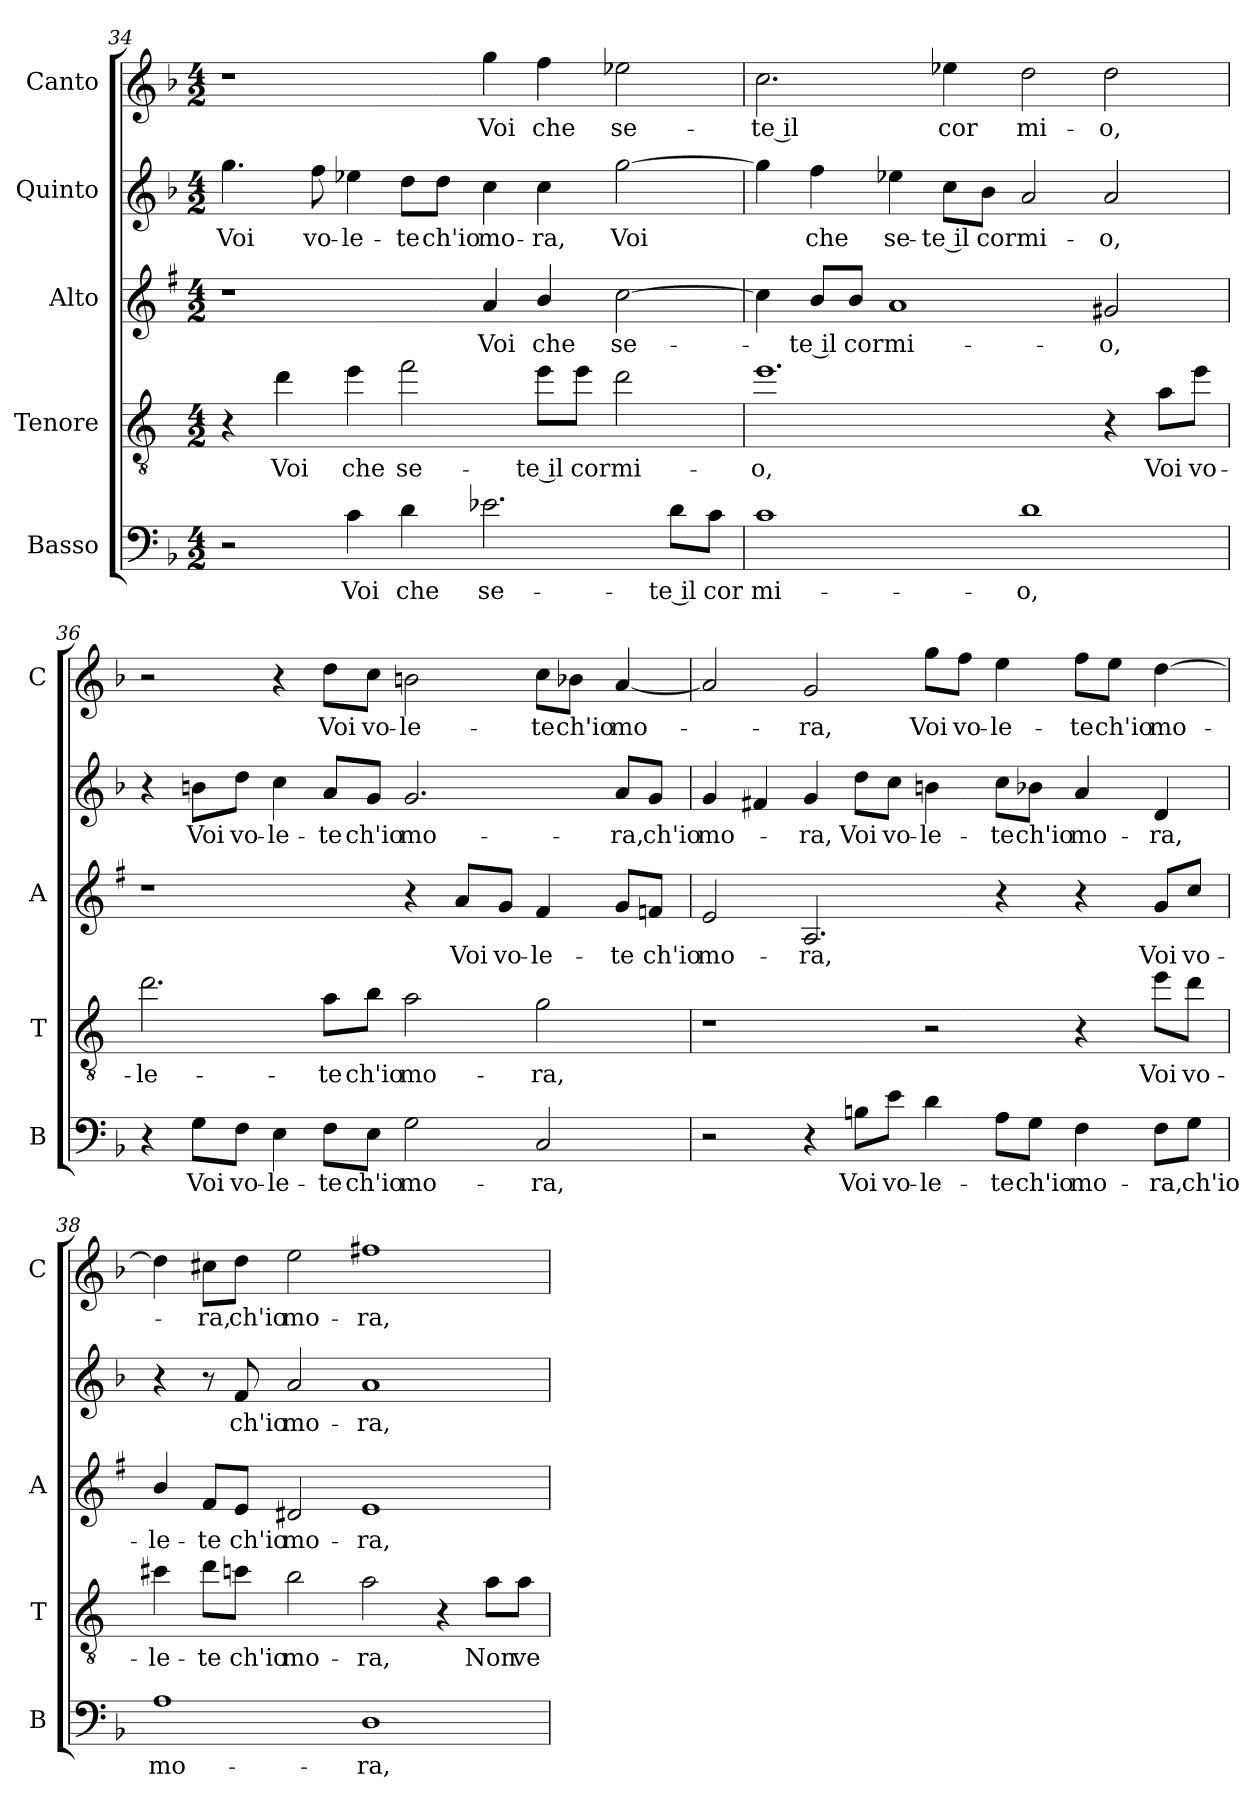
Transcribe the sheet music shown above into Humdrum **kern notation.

**kern	**text	**kern	**text	**kern	**text	**kern	**text	**kern	**text
*part5	*part5	*part4	*part4	*part3	*part3	*part2	*part2	*part1	*part1
*staff5	*staff5	*staff4	*staff4	*staff3	*staff3	*staff2	*staff2	*staff1	*staff1
*I"Basso	*	*I"Tenore	*	*I"Alto	*	*I"Quinto	*	*I"Canto	*
*I'B	*	*I'T	*	*I'A	*	*	*	*I'C	*
!!LO:PB:g=z
*clefF4	*	*clefGv2	*	*clefG2	*	*clefG2	*	*clefG2	*
*	*	*ITrd4c7	*	*ITrd1c2	*	*	*	*	*
*k[b-]	*	*k[b-]	*	*k[b-]	*	*k[b-]	*	*k[b-]	*
*F:	*	*F:	*	*F:	*	*F:	*	*F:	*
*M4/2	*	*M4/2	*	*M4/2	*	*M4/2	*	*M4/2	*
=34	=34	=34	=34	=34	=34	=34	=34	=34	=34
!	!	!	!	!	!	!	!LO:LY:b	!	!
2r	.	4r	.	1r	.	4.gg\	Voi	1r	.
!	!	!	!LO:LY:b	!	!	!	!	!	!
.	.	4g\	Voi	.	.	.	.	.	.
!	!	!	!	!	!	!	!LO:LY:b	!	!
.	.	.	.	.	.	8ff\	vo-	.	.
!	!LO:LY:b	!	!LO:LY:b	!	!	!	!LO:LY:b	!	!
4c\	Voi	4a\	che	.	.	4ee-X\	-le-	.	.
!	!LO:LY:b	!	!LO:LY:b	!	!	!	!LO:LY:b	!	!
4d\	che	2b-\	se-	.	.	8dd\L	-te	.	.
!	!	!	!	!	!	!	!LO:LY:b	!	!
.	.	.	.	.	.	8dd\J	ch'io	.	.
!	!LO:LY:b	!	!	!	!LO:LY:b	!	!LO:LY:b	!	!LO:LY:b
2.e-X\	se-	.	.	4g/	Voi	4cc\	mo-	4gg\	Voi
!	!	!	!LO:LY:b	!	!LO:LY:b	!	!LO:LY:b	!	!LO:LY:b
.	.	8a\L	-te il	4a/	che	4cc\	-ra,	4ff\	che
!	!	!	!LO:LY:b	!	!	!	!	!	!
.	.	8a\J	cor	.	.	.	.	.	.
!	!	!	!LO:LY:b	!	!LO:LY:b	!	!LO:LY:b	!	!LO:LY:b
.	.	2g\	mi-	[2b-\	se-	[2gg\	Voi	2ee-X\	se-
!	!LO:LY:b	!	!	!	!	!	!	!	!
8d\L	-te il	.	.	.	.	.	.	.	.
!	!LO:LY:b	!	!	!	!	!	!	!	!
8c\J	cor	.	.	.	.	.	.	.	.
=35	=35	=35	=35	=35	=35	=35	=35	=35	=35
!	!LO:LY:b	!	!LO:LY:b	!	!	!	!	!	!LO:LY:b
1c	mi-	1.a	-o,	4b-\]	.	4gg\]	.	2.cc\	-te il
!	!	!	!	!	!LO:LY:b	!	!LO:LY:b	!	!
.	.	.	.	8a/L	-te il	4ff\	che	.	.
!	!	!	!	!	!LO:LY:b	!	!	!	!
.	.	.	.	8a/J	cor	.	.	.	.
!	!	!	!	!	!LO:LY:b	!	!LO:LY:b	!	!
.	.	.	.	1g	mi-	4ee-X\	se-	.	.
!	!	!	!	!	!	!	!LO:LY:b	!	!LO:LY:b
.	.	.	.	.	.	8cc\L	-te il	4ee-X\	cor
!	!	!	!	!	!	!	!LO:LY:b	!	!
.	.	.	.	.	.	8b-\J	cor	.	.
!	!LO:LY:b	!	!	!	!	!	!LO:LY:b	!	!LO:LY:b
1d	-o,	.	.	.	.	2a/	mi-	2dd\	mi-
!	!	!	!	!	!LO:LY:b	!	!LO:LY:b	!	!LO:LY:b
.	.	4r	.	2f#X/	-o,	2a/	-o,	2dd\	-o,
!	!	!	!LO:LY:b	!	!	!	!	!	!
.	.	8d\L	Voi	.	.	.	.	.	.
!	!	!	!LO:LY:b	!	!	!	!	!	!
.	.	8a\J	vo-	.	.	.	.	.	.
!!LO:LB:g=z
=36	=36	=36	=36	=36	=36	=36	=36	=36	=36
!	!	!	!LO:LY:b	!	!	!	!	!	!
4r	.	2.g\	-le-	1r	.	4r	.	2r	.
!	!LO:LY:b	!	!	!	!	!	!LO:LY:b	!	!
8G\L	Voi	.	.	.	.	8bn\L	Voi	.	.
!	!LO:LY:b	!	!	!	!	!	!LO:LY:b	!	!
8F\J	vo-	.	.	.	.	8dd\J	vo-	.	.
!	!LO:LY:b	!	!	!	!	!	!LO:LY:b	!	!
4E\	-le-	.	.	.	.	4cc\	-le-	4r	.
!	!LO:LY:b	!	!LO:LY:b	!	!	!	!LO:LY:b	!	!LO:LY:b
8F\L	-te	8d\L	-te	.	.	8a/L	-te	8dd\L	Voi
!	!LO:LY:b	!	!LO:LY:b	!	!	!	!LO:LY:b	!	!LO:LY:b
8E\J	ch'io	8e\J	ch'io	.	.	8g/J	ch'io	8cc\J	vo-
!	!LO:LY:b	!	!LO:LY:b	!	!	!	!LO:LY:b	!	!LO:LY:b
2G\	mo-	2d\	mo-	4r	.	2.g/	mo-	2bn\	-le-
!	!	!	!	!	!LO:LY:b	!	!	!	!
.	.	.	.	8g/L	Voi	.	.	.	.
!	!	!	!	!	!LO:LY:b	!	!	!	!
.	.	.	.	8f/J	vo-	.	.	.	.
!	!LO:LY:b	!	!LO:LY:b	!	!LO:LY:b	!	!	!	!LO:LY:b
2C/	-ra,	2c\	-ra,	4e/	-le-	.	.	8cc\L	-te
!	!	!	!	!	!	!	!	!	!LO:LY:b
.	.	.	.	.	.	.	.	8b-X\J	ch'io
!	!	!	!	!	!LO:LY:b	!	!LO:LY:b	!	!LO:LY:b
.	.	.	.	8f/L	-te	8a/L	-ra,	[4a/	mo-
!	!	!	!	!	!LO:LY:b	!	!LO:LY:b	!	!
.	.	.	.	8e-X/J	ch'io	8g/J	ch'io	.	.
=37	=37	=37	=37	=37	=37	=37	=37	=37	=37
!	!	!	!	!	!LO:LY:b	!	!LO:LY:b	!	!
2r	.	1r	.	2d/	mo-	4g/	mo-	2a/]	.
.	.	.	.	.	.	4f#X/	.	.	.
!	!	!	!	!	!LO:LY:b	!	!LO:LY:b	!	!LO:LY:b
4r	.	.	.	2.G/	-ra,	4g/	-ra,	2g/	-ra,
!	!LO:LY:b	!	!	!	!	!	!LO:LY:b	!	!
8Bn\L	Voi	.	.	.	.	8dd\L	Voi	.	.
!	!LO:LY:b	!	!	!	!	!	!LO:LY:b	!	!
8e\J	vo-	.	.	.	.	8cc\J	vo-	.	.
!	!LO:LY:b	!	!	!	!	!	!LO:LY:b	!	!LO:LY:b
4d\	-le-	2r	.	.	.	4bn\	-le-	8gg\L	Voi
!	!	!	!	!	!	!	!	!	!LO:LY:b
.	.	.	.	.	.	.	.	8ff\J	vo-
!	!LO:LY:b	!	!	!	!	!	!LO:LY:b	!	!LO:LY:b
8A\L	-te	.	.	4r	.	8cc\L	-te	4ee\	-le-
!	!LO:LY:b	!	!	!	!	!	!LO:LY:b	!	!
8G\J	ch'io	.	.	.	.	8b-X\J	ch'io	.	.
!	!LO:LY:b	!	!	!	!	!	!LO:LY:b	!	!LO:LY:b
4F\	mo-	4r	.	4r	.	4a/	mo-	8ff\L	-te
!	!	!	!	!	!	!	!	!	!LO:LY:b
.	.	.	.	.	.	.	.	8ee\J	ch'io
!	!LO:LY:b	!	!LO:LY:b	!	!LO:LY:b	!	!LO:LY:b	!	!LO:LY:b
8F\L	-ra,	8a\L	Voi	8f/L	Voi	4d/	-ra,	[4dd\	mo-
!	!LO:LY:b	!	!LO:LY:b	!	!LO:LY:b	!	!	!	!
8G\J	ch'io	8g\J	vo-	8b-/J	vo-	.	.	.	.
!!LO:LB:g=z
=38	=38	=38	=38	=38	=38	=38	=38	=38	=38
!	!LO:LY:b	!	!LO:LY:b	!	!LO:LY:b	!	!	!	!
1A	mo-	4f#X\	-le-	4a/	-le-	4r	.	4dd\]	.
!	!	!	!LO:LY:b	!	!LO:LY:b	!	!	!	!LO:LY:b
.	.	8g\L	-te	8e/L	-te	8r	.	8cc#X\L	-ra,
!	!	!	!LO:LY:b	!	!LO:LY:b	!	!LO:LY:b	!	!LO:LY:b
.	.	8fn\J	ch'io	8d/J	ch'io	8f/	ch'io	8dd\J	ch'io
!	!	!	!LO:LY:b	!	!LO:LY:b	!	!LO:LY:b	!	!LO:LY:b
.	.	2e\	mo-	2c#X/	mo-	2a/	mo-	2ee\	mo-
!	!LO:LY:b	!	!LO:LY:b	!	!LO:LY:b	!	!LO:LY:b	!	!LO:LY:b
1D	-ra,	2d\	-ra,	1d	-ra,	1a	-ra,	1ff#X	-ra,
.	.	4r	.	.	.	.	.	.	.
!	!	!	!LO:LY:b	!	!	!	!	!	!
.	.	8d\L	Non	.	.	.	.	.	.
!	!	!	!LO:LY:b	!	!	!	!	!	!
.	.	8d\J	ve-	.	.	.	.	.	.
=	=	=	=	=	=	=	=	=	=
*-	*-	*-	*-	*-	*-	*-	*-	*-	*-
